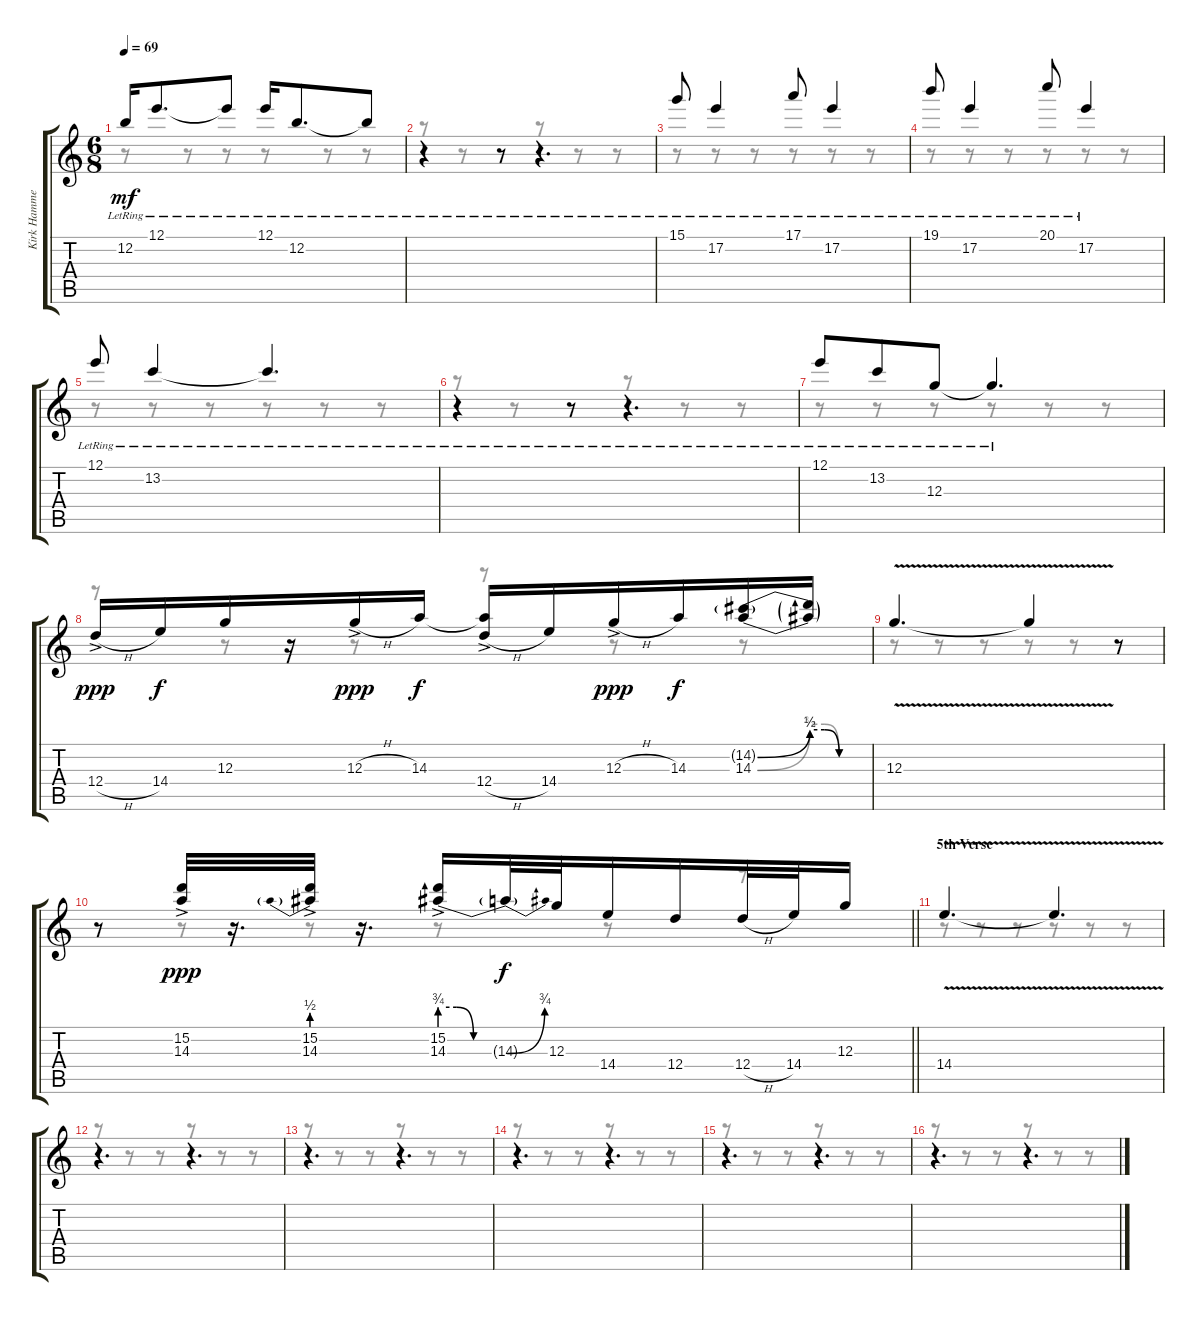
\track ("Kirk Hammett(Clean)" "Kirk Hamme") {instrument electricguitarclean}
\staff {score tabs}
\tuning (E4 B3 G3 D3 A2 E2) {hide}
\voice
\ts (6 8)
\tempo 69
\clef g2
\ks c
12.2{lr}.16{dy mf} 12.1{lr}.8{d} 12.1{lr t}.8 12.1{lr}.16 12.2{lr}.8{d} 12.2{lr t}.8 |
r.4 r.8 r.4{d} |
15.1{lr}.8 17.2{lr}.4 17.1{lr}.8 17.2{lr}.4 |
19.1{lr}.8 17.2{lr}.4 20.1{lr}.8 17.2{lr}.4 |
12.1{lr}.8 13.2{lr}.4 13.2{lr t}.4{d} |
r.4 r.8 r.4{d} |
12.1{lr}.8 13.2{lr}.8 12.3{lr}.8 12.3{lr t}.4{d} |
12.4{h ac}.16{dy ppp} 14.4.16{dy f} 12.3.16 r.16 12.3{h ac}.16{dy ppp} 14.3.16{dy f} (14.3{t} 12.4{h ac}).16 14.4.16 12.3{h ac}.16{dy ppp} 14.3.16{dy f} (14.2{be (bend 0 0 60 2) g} 14.3{be (bend 0 0 60 3)}).16 (14.2{be (custom 0 2 15 2 30 0 60 0) t} 14.3{be (custom 0 3 15 3 30 0 60 0) t}).16 |
12.3{v}.4{d} 12.3{v t}.4 r.8 |
\barLineRight lightlight
r.8 (15.2{ac} 14.3{ac}).32{dy ppp} r.16{d} (15.2{ac} 14.3{be (prebend 0 2 60 2) ac}).32 r.16{d} (15.2{ac} 14.3{be (custom 0 3 15 3 30 0 60 0) ac}).16 14.3{be (bend 0 0 60 3) t}.32{dy f} 12.3.32 14.4.16 12.4.16 12.4{h}.32 14.4.32 12.3.16 |
\section ("" "5th Verse")
14.4{v}.4{d} 14.4{v t}.4{d} |
r.4{d} r.4{d} |
r.4{d} r.4{d} |
r.4{d} r.4{d} |
r.4{d} r.4{d} |
r.4{d} r.4{d}
\voice
\clef g2
\ottava regular
\simile none
\ks c
r.8{dy f} r.8 r.8 r.8 r.8 r.8 |
r.8 r.8 r.8 r.8 r.8 r.8 |
r.8 r.8 r.8 r.8 r.8 r.8 |
r.8 r.8 r.8 r.8 r.8 r.8 |
r.8 r.8 r.8 r.8 r.8 r.8 |
r.8 r.8 r.8 r.8 r.8 r.8 |
r.8 r.8 r.8 r.8 r.8 r.8 |
r.8 r.8 r.8 r.8 r.8 r.8 |
r.8 r.8 r.8 r.8 r.8 r.8 |
\barLineRight lightlight
r.8 r.8 r.8 r.8 r.8 r.8 |
r.8 r.8 r.8 r.8 r.8 r.8 |
r.8 r.8 r.8 r.8 r.8 r.8 |
r.8 r.8 r.8 r.8 r.8 r.8 |
r.8 r.8 r.8 r.8 r.8 r.8 |
r.8 r.8 r.8 r.8 r.8 r.8 |
r.8 r.8 r.8 r.8 r.8 r.8
